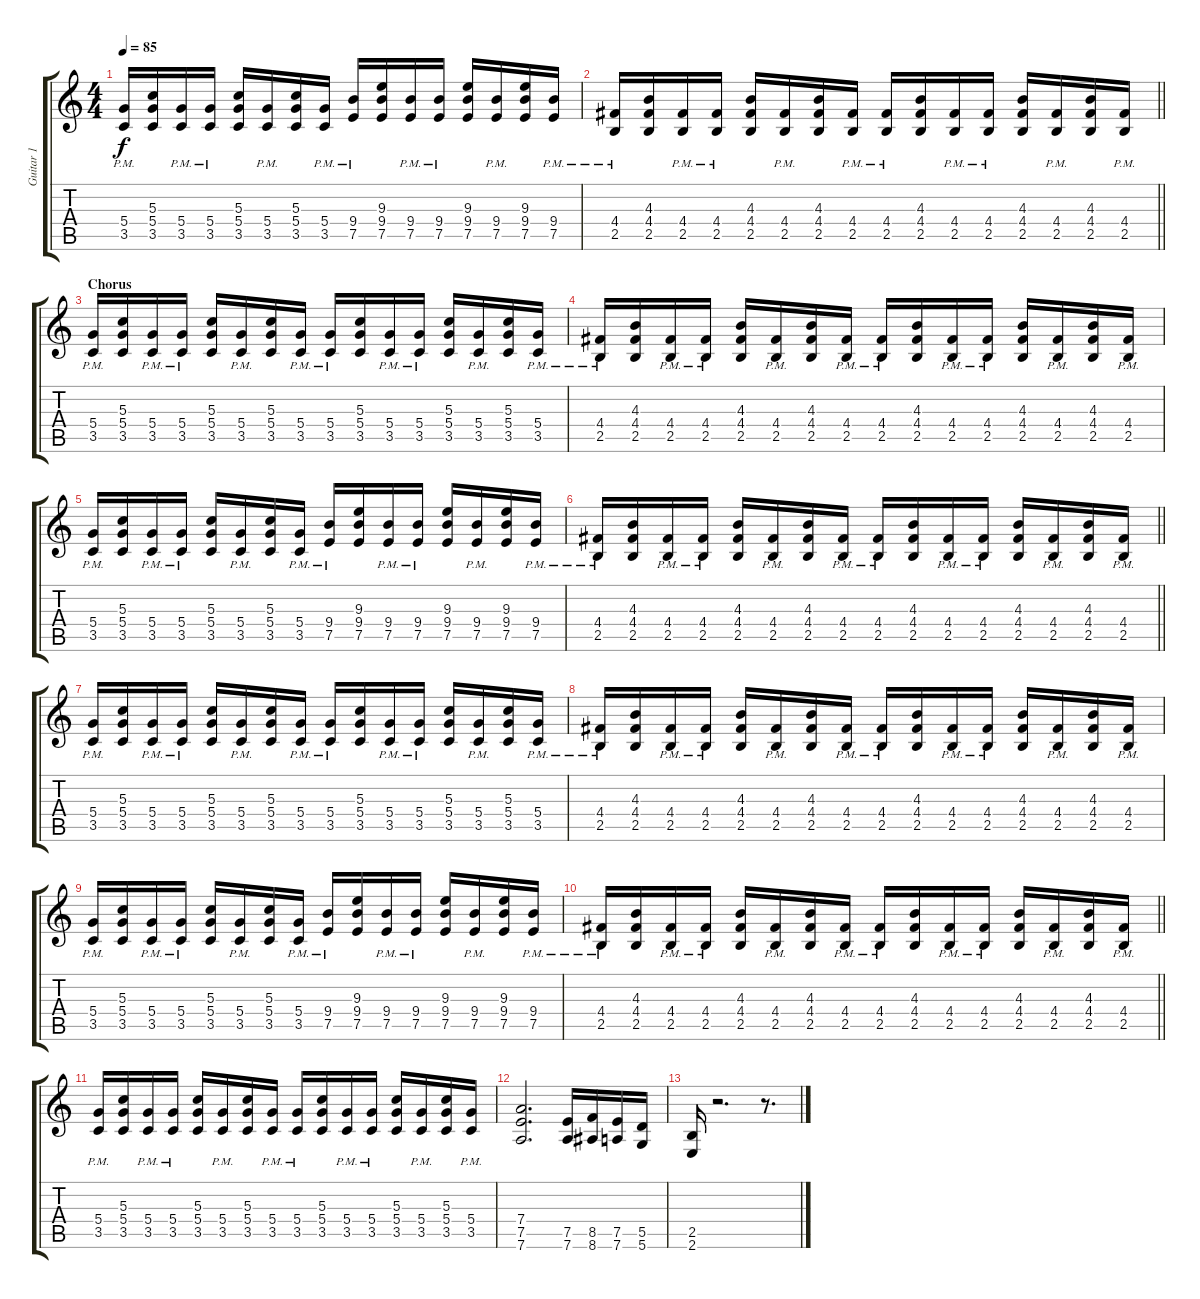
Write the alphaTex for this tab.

\track ("Guitar 1" "Guitar 1") {instrument distortionguitar}
\staff {score tabs}
\tuning (E4 B3 G3 D3 A2 D2) {hide}
\ts (4 4)
\tempo 85
\clef g2
\ks c
(5.4{pm} 3.5).16{dy f} (5.3 5.4 3.5).16 (5.4{pm} 3.5).16 (5.4{pm} 3.5).16 (5.3 5.4 3.5).16 (5.4{pm} 3.5).16 (5.3 5.4 3.5).16 (5.4{pm} 3.5).16 (9.4{pm} 7.5).16 (9.3 9.4 7.5).16 (9.4{pm} 7.5).16 (9.4{pm} 7.5).16 (9.3 9.4 7.5).16 (9.4{pm} 7.5).16 (9.3 9.4 7.5).16 (9.4{pm} 7.5).16 |
\barLineRight lightlight
(4.4{pm} 2.5).16 (4.3 4.4 2.5).16 (4.4{pm} 2.5).16 (4.4{pm} 2.5).16 (4.3 4.4 2.5).16 (4.4{pm} 2.5).16 (4.3 4.4 2.5).16 (4.4{pm} 2.5).16 (4.4{pm} 2.5).16 (4.3 4.4 2.5).16 (4.4{pm} 2.5).16 (4.4{pm} 2.5).16 (4.3 4.4 2.5).16 (4.4{pm} 2.5).16 (4.3 4.4 2.5).16 (4.4{pm} 2.5).16 |
\section ("" "Chorus")
(5.4{pm} 3.5).16 (5.3 5.4 3.5).16 (5.4{pm} 3.5).16 (5.4{pm} 3.5).16 (5.3 5.4 3.5).16 (5.4{pm} 3.5).16 (5.3 5.4 3.5).16 (5.4{pm} 3.5).16 (5.4{pm} 3.5).16 (5.3 5.4 3.5).16 (5.4{pm} 3.5).16 (5.4{pm} 3.5).16 (5.3 5.4 3.5).16 (5.4{pm} 3.5).16 (5.3 5.4 3.5).16 (5.4{pm} 3.5).16 |
(4.4{pm} 2.5).16 (4.3 4.4 2.5).16 (4.4{pm} 2.5).16 (4.4{pm} 2.5).16 (4.3 4.4 2.5).16 (4.4{pm} 2.5).16 (4.3 4.4 2.5).16 (4.4{pm} 2.5).16 (4.4{pm} 2.5).16 (4.3 4.4 2.5).16 (4.4{pm} 2.5).16 (4.4{pm} 2.5).16 (4.3 4.4 2.5).16 (4.4{pm} 2.5).16 (4.3 4.4 2.5).16 (4.4{pm} 2.5).16 |
(5.4{pm} 3.5).16 (5.3 5.4 3.5).16 (5.4{pm} 3.5).16 (5.4{pm} 3.5).16 (5.3 5.4 3.5).16 (5.4{pm} 3.5).16 (5.3 5.4 3.5).16 (5.4{pm} 3.5).16 (9.4{pm} 7.5).16 (9.3 9.4 7.5).16 (9.4{pm} 7.5).16 (9.4{pm} 7.5).16 (9.3 9.4 7.5).16 (9.4{pm} 7.5).16 (9.3 9.4 7.5).16 (9.4{pm} 7.5).16 |
\barLineRight lightlight
(4.4{pm} 2.5).16 (4.3 4.4 2.5).16 (4.4{pm} 2.5).16 (4.4{pm} 2.5).16 (4.3 4.4 2.5).16 (4.4{pm} 2.5).16 (4.3 4.4 2.5).16 (4.4{pm} 2.5).16 (4.4{pm} 2.5).16 (4.3 4.4 2.5).16 (4.4{pm} 2.5).16 (4.4{pm} 2.5).16 (4.3 4.4 2.5).16 (4.4{pm} 2.5).16 (4.3 4.4 2.5).16 (4.4{pm} 2.5).16 |
(5.4{pm} 3.5).16 (5.3 5.4 3.5).16 (5.4{pm} 3.5).16 (5.4{pm} 3.5).16 (5.3 5.4 3.5).16 (5.4{pm} 3.5).16 (5.3 5.4 3.5).16 (5.4{pm} 3.5).16 (5.4{pm} 3.5).16 (5.3 5.4 3.5).16 (5.4{pm} 3.5).16 (5.4{pm} 3.5).16 (5.3 5.4 3.5).16 (5.4{pm} 3.5).16 (5.3 5.4 3.5).16 (5.4{pm} 3.5).16 |
(4.4{pm} 2.5).16 (4.3 4.4 2.5).16 (4.4{pm} 2.5).16 (4.4{pm} 2.5).16 (4.3 4.4 2.5).16 (4.4{pm} 2.5).16 (4.3 4.4 2.5).16 (4.4{pm} 2.5).16 (4.4{pm} 2.5).16 (4.3 4.4 2.5).16 (4.4{pm} 2.5).16 (4.4{pm} 2.5).16 (4.3 4.4 2.5).16 (4.4{pm} 2.5).16 (4.3 4.4 2.5).16 (4.4{pm} 2.5).16 |
(5.4{pm} 3.5).16 (5.3 5.4 3.5).16 (5.4{pm} 3.5).16 (5.4{pm} 3.5).16 (5.3 5.4 3.5).16 (5.4{pm} 3.5).16 (5.3 5.4 3.5).16 (5.4{pm} 3.5).16 (9.4{pm} 7.5).16 (9.3 9.4 7.5).16 (9.4{pm} 7.5).16 (9.4{pm} 7.5).16 (9.3 9.4 7.5).16 (9.4{pm} 7.5).16 (9.3 9.4 7.5).16 (9.4{pm} 7.5).16 |
\barLineRight lightlight
(4.4{pm} 2.5).16 (4.3 4.4 2.5).16 (4.4{pm} 2.5).16 (4.4{pm} 2.5).16 (4.3 4.4 2.5).16 (4.4{pm} 2.5).16 (4.3 4.4 2.5).16 (4.4{pm} 2.5).16 (4.4{pm} 2.5).16 (4.3 4.4 2.5).16 (4.4{pm} 2.5).16 (4.4{pm} 2.5).16 (4.3 4.4 2.5).16 (4.4{pm} 2.5).16 (4.3 4.4 2.5).16 (4.4{pm} 2.5).16 |
(5.4{pm} 3.5).16 (5.3 5.4 3.5).16 (5.4{pm} 3.5).16 (5.4{pm} 3.5).16 (5.3 5.4 3.5).16 (5.4{pm} 3.5).16 (5.3 5.4 3.5).16 (5.4{pm} 3.5).16 (5.4{pm} 3.5).16 (5.3 5.4 3.5).16 (5.4{pm} 3.5).16 (5.4{pm} 3.5).16 (5.3 5.4 3.5).16 (5.4{pm} 3.5).16 (5.3 5.4 3.5).16 (5.4{pm} 3.5).16 |
(7.4 7.5 7.6).2{d} (7.5 7.6).16 (8.5 8.6).16 (7.5 7.6).16 (5.5 5.6).16 |
(2.5 2.6).16 r.2{d} r.8{d}
